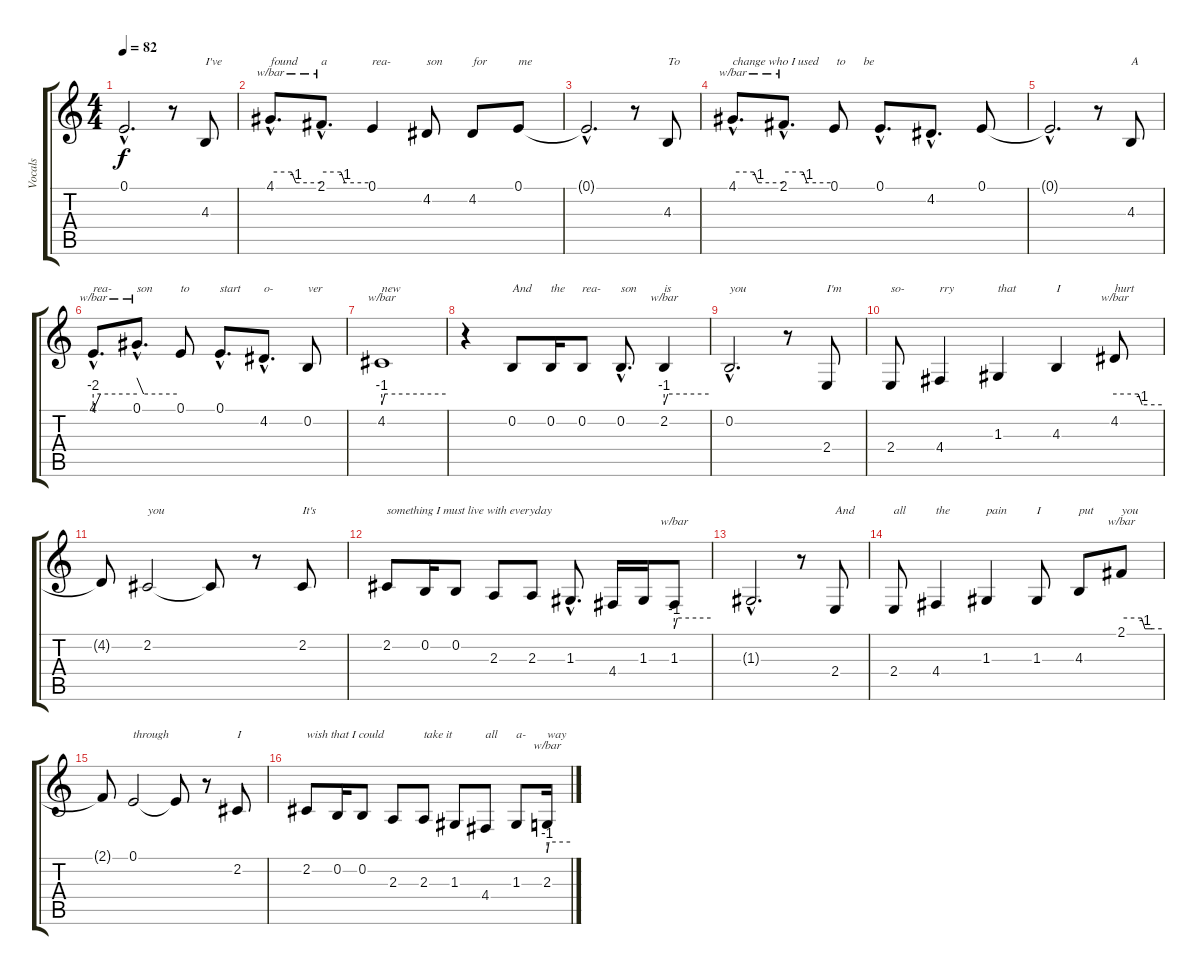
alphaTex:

\track ("Vocals" "Vocals") {instrument oboe}
\staff {score tabs}
\tuning (E4 B3 G3 D3 A2 E2) {hide}
\ts (4 4)
\tempo 82
\clef g2
\ks c
0.1{hac t}.2{d dy f} r.8 4.3.8{txt "I've"} |
4.1{hac}.8{d tbe (custom default 0 0 25 0 30 -4 60 -4) txt "found"} 2.1{hac}.8{d tbe (custom default 0 0 25 0 30 -4 60 -4) txt "a"} 0.1.4{txt "rea-"} 4.2.8{txt "son"} 4.2.8{txt "for"} 0.1.8{txt "me"} |
0.1{hac t}.2{d} r.8 4.3.8{txt "To"} |
4.1{hac}.8{d tbe (custom default 0 0 25 0 30 -4 60 -4) txt "change who I used      to      be"} 2.1{hac}.8{d tbe (custom default 0 0 25 0 30 -4 60 -4)} 0.1.8 0.1{hac}.8{d} 4.2{hac}.8{d} 0.1.8 |
0.1{hac t}.2{d} r.8 4.3.8{txt "A"} |
4.1{hac}.8{d tbe (custom default 0 -8 10 0 60 0) txt "rea-"} 0.1{hac}.8{d tbe (custom default 0 8 10 0 60 0) txt "son"} 0.1.8{txt "to"} 0.1{hac}.8{d txt "start"} 4.2{hac}.8{d txt "o-"} 0.2.8{txt "ver"} |
4.2.1{tbe (custom default 0 -4 3 0 60 0) txt "new"} |
r.4 0.2.8{txt "And"} 0.2.16{txt "the"} 0.2.8{txt "rea-"} 0.2{hac}.8{d txt "son"} 2.2.4{tbe (custom default 0 -4 5 0 60 0) txt "is"} |
0.2{hac}.2{d txt "you"} r.8 2.4.8{txt "I'm"} |
2.4.8{txt "so-"} 4.4.4{txt "rry"} 1.3.4{txt "that"} 4.3.4{txt "I"} 4.2.8{tbe (custom default 0 0 30 0 35 -4 60 -4) txt "hurt"} |
4.2{t}.8 2.2.2{txt "you"} 2.2{t}.8 r.8 2.2.8{txt "It's"} |
2.2.8{txt "something I must live with everyday"} 0.2.16 0.2.8 2.3.8 2.3.8 1.3{hac}.8{d} 4.4.16 1.3.16 1.3.8{tbe (custom default 0 -4 5 0 60 0)} |
1.3{hac t}.2{d} r.8 2.4.8{txt "And"} |
2.4.8{txt "all"} 4.4.4{txt "the"} 1.3.4{txt "pain"} 1.3.8{txt "I"} 4.3.8{txt "put"} 2.1.8{tbe (custom default 0 0 30 0 35 -4 45 -4 60 -4) txt "you"} |
2.1{t}.8 0.1.2{txt "through"} 0.1{t}.8 r.8 2.2.8{txt "I"} |
2.2.8{txt "wish that I could"} 0.2.16 0.2.8 2.3.8 2.3.8{txt "take it"} 1.3.8 4.4.8{txt "all"} 1.3.8{txt "a-"} 2.3.16{tbe (custom default 0 -4 5 0 60 0) txt "way"}
